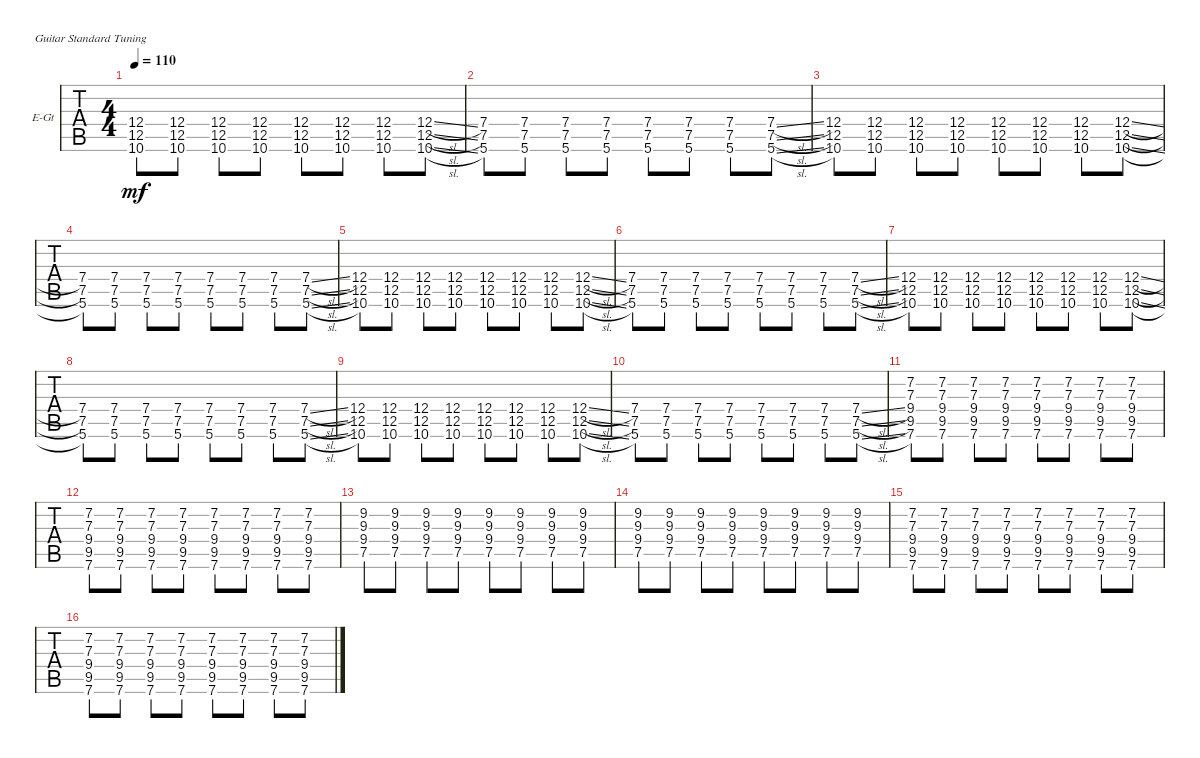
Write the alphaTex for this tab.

\defaultSystemsLayout 4
\bracketExtendMode groupsimilarinstruments
\firstSystemTrackNameOrientation horizontal
\otherSystemsTrackNameOrientation horizontal
\track ("Albert" "E-Gt") {instrument overdrivenguitar}
\staff {tabs}
\tuning (E4 B3 G3 D3 A2 E2)
\ts (4 4)
\tempo 110
\clef g2
\ks c
(10.6 12.5 12.4).8{dy mf} (10.6 12.5 12.4).8 (10.6 12.5 12.4).8 (10.6 12.5 12.4).8 (10.6 12.5 12.4).8 (10.6 12.5 12.4).8 (10.6 12.5 12.4).8 (10.6{sl} 12.5{sl} 12.4{sl}).8 |
(5.6 7.5 7.4).8 (5.6 7.4 7.5).8 (5.6 7.4 7.5).8 (5.6 7.4 7.5).8 (5.6 7.4 7.5).8 (5.6 7.4 7.5).8 (5.6 7.4 7.5).8 (5.6{sl} 7.4{sl} 7.5{sl}).8 |
(10.6 12.5 12.4).8 (10.6 12.5 12.4).8 (10.6 12.5 12.4).8 (10.6 12.5 12.4).8 (10.6 12.5 12.4).8 (10.6 12.5 12.4).8 (10.6 12.5 12.4).8 (10.6{sl} 12.5{sl} 12.4{sl}).8 |
(5.6 7.5 7.4).8 (5.6 7.4 7.5).8 (5.6 7.4 7.5).8 (5.6 7.4 7.5).8 (5.6 7.4 7.5).8 (5.6 7.4 7.5).8 (5.6 7.4 7.5).8 (5.6{sl} 7.4{sl} 7.5{sl}).8 |
(10.6 12.5 12.4).8 (10.6 12.5 12.4).8 (10.6 12.5 12.4).8 (10.6 12.5 12.4).8 (10.6 12.5 12.4).8 (10.6 12.5 12.4).8 (10.6 12.5 12.4).8 (10.6{sl} 12.5{sl} 12.4{sl}).8 |
(5.6 7.5 7.4).8 (5.6 7.4 7.5).8 (5.6 7.4 7.5).8 (5.6 7.4 7.5).8 (5.6 7.4 7.5).8 (5.6 7.4 7.5).8 (5.6 7.4 7.5).8 (5.6{sl} 7.4{sl} 7.5{sl}).8 |
(10.6 12.5 12.4).8 (10.6 12.5 12.4).8 (10.6 12.5 12.4).8 (10.6 12.5 12.4).8 (10.6 12.5 12.4).8 (10.6 12.5 12.4).8 (10.6 12.5 12.4).8 (10.6{sl} 12.5{sl} 12.4{sl}).8 |
(5.6 7.5 7.4).8 (5.6 7.4 7.5).8 (5.6 7.4 7.5).8 (5.6 7.4 7.5).8 (5.6 7.4 7.5).8 (5.6 7.4 7.5).8 (5.6 7.4 7.5).8 (5.6{sl} 7.4{sl} 7.5{sl}).8 |
(10.6 12.5 12.4).8 (10.6 12.5 12.4).8 (10.6 12.5 12.4).8 (10.6 12.5 12.4).8 (10.6 12.5 12.4).8 (10.6 12.5 12.4).8 (10.6 12.5 12.4).8 (10.6{sl} 12.5{sl} 12.4{sl}).8 |
(5.6 7.5 7.4).8 (5.6 7.4 7.5).8 (5.6 7.4 7.5).8 (5.6 7.4 7.5).8 (5.6 7.4 7.5).8 (5.6 7.4 7.5).8 (5.6 7.4 7.5).8 (5.6{sl} 7.4{sl} 7.5{sl}).8 |
(7.6 9.5 9.4 7.3 7.2).8 (7.2 7.3 9.4 9.5 7.6).8 (7.2 7.3 9.4 9.5 7.6).8 (7.2 7.3 9.4 9.5 7.6).8 (7.2 7.3 9.4 9.5 7.6).8 (7.2 7.3 9.4 9.5 7.6).8 (7.2 7.3 9.4 9.5 7.6).8 (7.2 7.3 9.4 9.5 7.6).8 |
(7.6 9.5 9.4 7.3 7.2).8 (7.2 7.3 9.4 9.5 7.6).8 (7.2 7.3 9.4 9.5 7.6).8 (7.2 7.3 9.4 9.5 7.6).8 (7.2 7.3 9.4 9.5 7.6).8 (7.2 7.3 9.4 9.5 7.6).8 (7.2 7.3 9.4 9.5 7.6).8 (7.2 7.3 9.4 9.5 7.6).8 |
(7.5 9.4 9.3 9.2).8 (9.2 9.3 9.4 7.5).8 (9.4 9.3 9.2 7.5).8 (9.4 9.3 9.2 7.5).8 (9.4 9.3 9.2 7.5).8 (9.4 9.3 9.2 7.5).8 (9.4 9.3 9.2 7.5).8 (9.4 9.3 9.2 7.5).8 |
(7.5 9.4 9.3 9.2).8 (9.2 9.3 9.4 7.5).8 (9.4 9.3 9.2 7.5).8 (9.4 9.3 9.2 7.5).8 (9.4 9.3 9.2 7.5).8 (9.4 9.3 9.2 7.5).8 (9.4 9.3 9.2 7.5).8 (9.4 9.3 9.2 7.5).8 |
(7.6 9.5 9.4 7.3 7.2).8 (7.2 7.3 9.4 9.5 7.6).8 (7.2 7.3 9.4 9.5 7.6).8 (7.2 7.3 9.4 9.5 7.6).8 (7.2 7.3 9.4 9.5 7.6).8 (7.2 7.3 9.4 9.5 7.6).8 (7.2 7.3 9.4 9.5 7.6).8 (7.2 7.3 9.4 9.5 7.6).8 |
(7.6 9.5 9.4 7.3 7.2).8 (7.2 7.3 9.4 9.5 7.6).8 (7.2 7.3 9.4 9.5 7.6).8 (7.2 7.3 9.4 9.5 7.6).8 (7.2 7.3 9.4 9.5 7.6).8 (7.2 7.3 9.4 9.5 7.6).8 (7.2 7.3 9.4 9.5 7.6).8 (7.2 7.3 9.4 9.5 7.6).8
